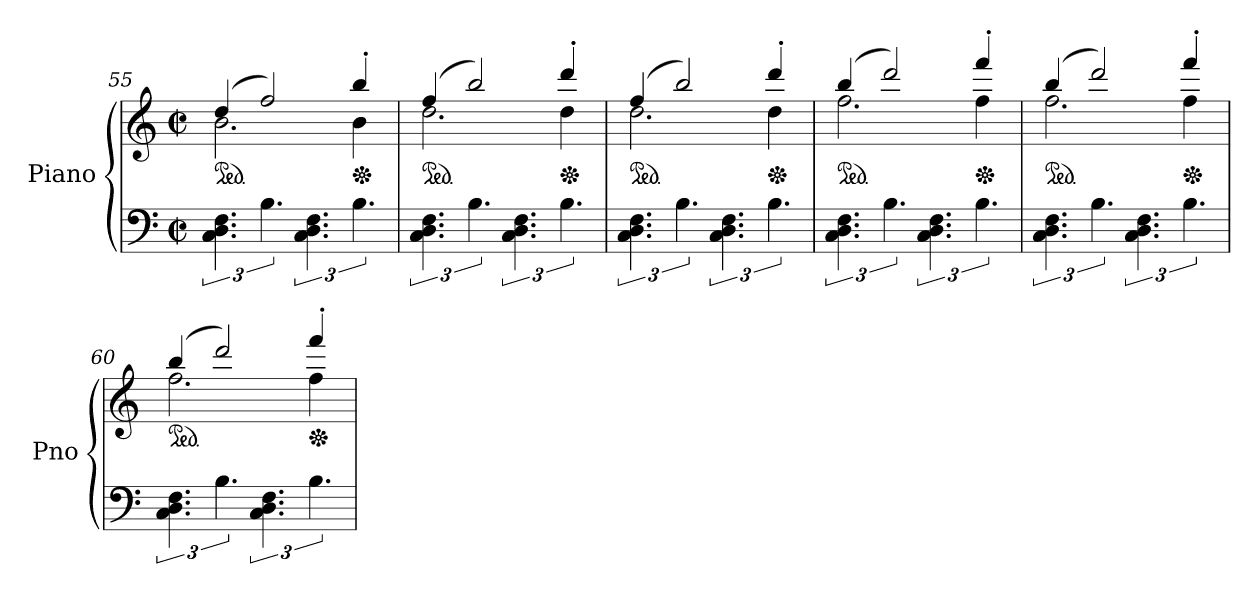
**kern	**kern
*part1	*part1
*staff2	*staff1
*I"Piano	*
*I'Pno	*
*clefF4	*clefG2
*k[]	*k[]
*M4/4	*M4/4
*met(c|)	*met(c|)
*	*ped
=55	=55
*	*^
6.C\ 6.D\ 6.F\	(>4dd/	2.b\
6.B\	2ff/)	.
6.C\ 6.D\ 6.F\	.	.
*	*Xped	*
6.B\	4bb'/	4b\
=56	=56	=56
*	*ped	*
6.C\ 6.D\ 6.F\	(>4ff/	2.dd\
6.B\	2bb/)	.
6.C\ 6.D\ 6.F\	.	.
*	*Xped	*
6.B\	4ddd'/	4dd\
=57	=57	=57
*	*ped	*
6.C\ 6.D\ 6.F\	(>4ff/	2.dd\
6.B\	2bb/)	.
6.C\ 6.D\ 6.F\	.	.
*	*Xped	*
6.B\	4ddd'/	4dd\
!!LO:LB:g=z	!!
=58	=58	=58
*	*ped	*
6.C\ 6.D\ 6.F\	(>4bb/	2.ff\
6.B\	2ddd/)	.
6.C\ 6.D\ 6.F\	.	.
*	*Xped	*
6.B\	4fff'/	4ff\
=59	=59	=59
*	*ped	*
6.C\ 6.D\ 6.F\	(>4bb/	2.ff\
6.B\	2ddd/)	.
6.C\ 6.D\ 6.F\	.	.
*	*Xped	*
6.B\	4fff'/	4ff\
=60	=60	=60
*	*ped	*
6.C\ 6.D\ 6.F\	(>4bb/	2.ff\
6.B\	2ddd/)	.
6.C\ 6.D\ 6.F\	.	.
*	*Xped	*
6.B\	4fff'/	4ff\
*	*v	*v
=	=
*-	*-
